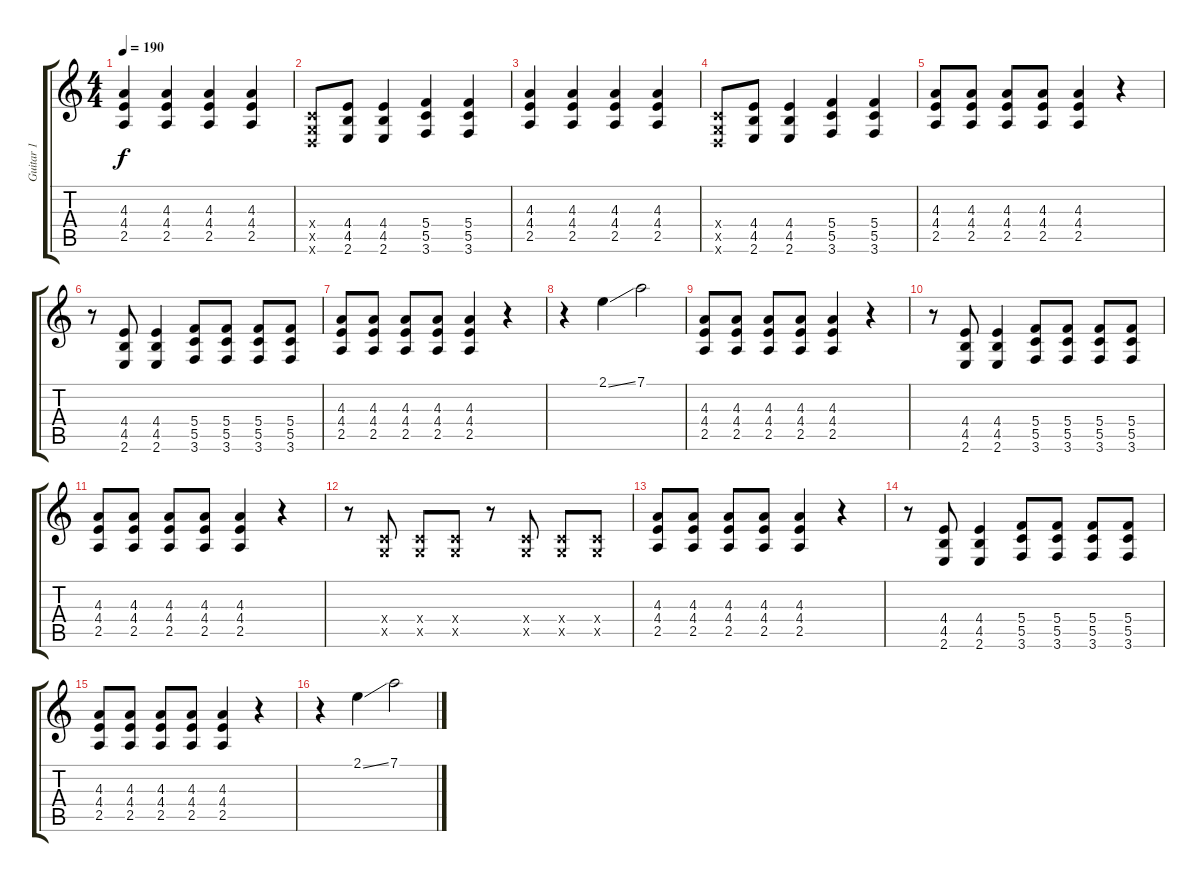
\track ("Guitar 1" "Guitar 1") {instrument overdrivenguitar}
\staff {score tabs}
\tuning (D4 A3 F3 C3 G2 D2) {hide}
\ts (4 4)
\tempo 190
\clef g2
\ks c
(4.3 4.4 2.5).4{dy f} (4.3 4.4 2.5).4 (4.3 4.4 2.5).4 (4.3 4.4 2.5).4 |
(0.4{x} 0.5{x} 0.6{x}).8 (4.4 4.5 2.6).8 (4.4 4.5 2.6).4 (5.4 5.5 3.6).4 (5.4 5.5 3.6).4 |
(4.3 4.4 2.5).4 (4.3 4.4 2.5).4 (4.3 4.4 2.5).4 (4.3 4.4 2.5).4 |
(0.4{x} 0.5{x} 0.6{x}).8 (4.4 4.5 2.6).8 (4.4 4.5 2.6).4 (5.4 5.5 3.6).4 (5.4 5.5 3.6).4 |
(4.3 4.4 2.5).8 (4.3 4.4 2.5).8 (4.3 4.4 2.5).8 (4.3 4.4 2.5).8 (4.3 4.4 2.5).4 r.4 |
r.8 (4.4 4.5 2.6).8 (4.4 4.5 2.6).4 (5.4 5.5 3.6).8 (5.4 5.5 3.6).8 (5.4 5.5 3.6).8 (5.4 5.5 3.6).8 |
(4.3 4.4 2.5).8 (4.3 4.4 2.5).8 (4.3 4.4 2.5).8 (4.3 4.4 2.5).8 (4.3 4.4 2.5).4 r.4 |
r.4 2.1{ss}.4 7.1.2 |
(4.3 4.4 2.5).8 (4.3 4.4 2.5).8 (4.3 4.4 2.5).8 (4.3 4.4 2.5).8 (4.3 4.4 2.5).4 r.4 |
r.8 (4.4 4.5 2.6).8 (4.4 4.5 2.6).4 (5.4 5.5 3.6).8 (5.4 5.5 3.6).8 (5.4 5.5 3.6).8 (5.4 5.5 3.6).8 |
(4.3 4.4 2.5).8 (4.3 4.4 2.5).8 (4.3 4.4 2.5).8 (4.3 4.4 2.5).8 (4.3 4.4 2.5).4 r.4 |
r.8 (0.4{x} 0.5{x}).8 (0.4{x} 0.5{x}).8 (0.4{x} 0.5{x}).8 r.8 (0.4{x} 0.5{x}).8 (0.4{x} 0.5{x}).8 (0.4{x} 0.5{x}).8 |
(4.3 4.4 2.5).8 (4.3 4.4 2.5).8 (4.3 4.4 2.5).8 (4.3 4.4 2.5).8 (4.3 4.4 2.5).4 r.4 |
r.8 (4.4 4.5 2.6).8 (4.4 4.5 2.6).4 (5.4 5.5 3.6).8 (5.4 5.5 3.6).8 (5.4 5.5 3.6).8 (5.4 5.5 3.6).8 |
(4.3 4.4 2.5).8 (4.3 4.4 2.5).8 (4.3 4.4 2.5).8 (4.3 4.4 2.5).8 (4.3 4.4 2.5).4 r.4 |
r.4 2.1{ss}.4 7.1.2
